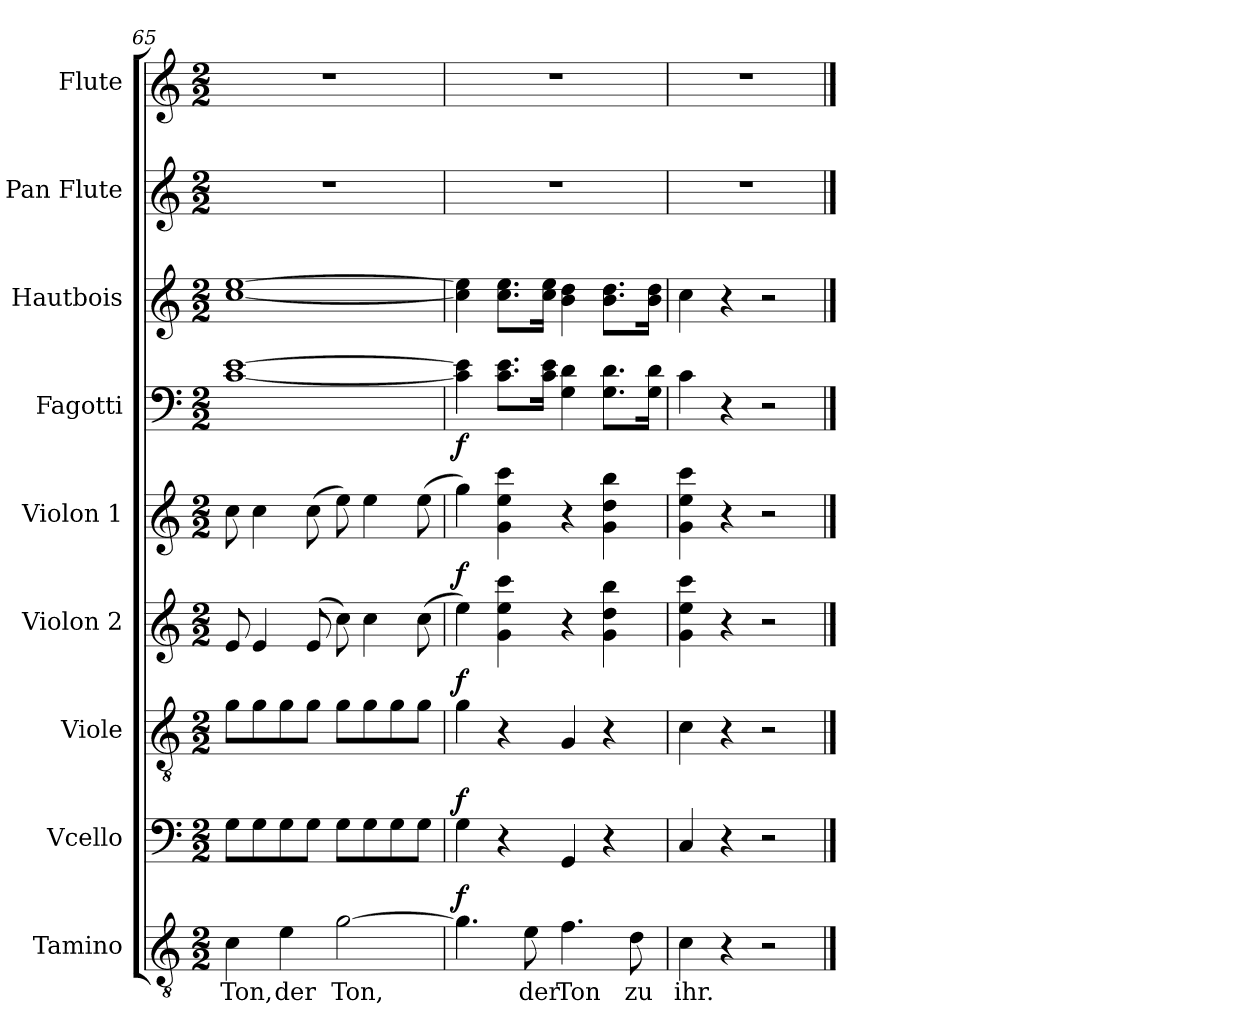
**kern	**text	**dynam	**kern	**dynam	**kern	**dynam	**kern	**dynam	**kern	**dynam	**kern	**dynam	**kern	**kern	**kern
*part9	*part9	*part9	*part8	*part8	*part7	*part7	*part6	*part6	*part5	*part5	*part4	*part4	*part3	*part2	*part1
*staff9	*staff9	*staff9	*staff8	*staff8	*staff7	*staff7	*staff6	*staff6	*staff5	*staff5	*staff4	*staff4	*staff3	*staff2	*staff1
*I"Tamino	*	*	*I"Vcello	*	*I"Viole	*	*I"Violon 2	*	*I"Violon 1	*	*I"Fagotti	*	*I"Hautbois	*I"Pan Flute	*I"Flute
*I'Tamino	*	*	*I'Vlo	*	*I'Vle	*	*I'Vln 2	*	*I'Vln 1	*	*I'Fg	*	*I'Hbs	*I'Pn. Fl.	*I'Flt
*clefGv2	*	*	*clefF4	*	*clefGv2	*	*clefG2	*	*clefG2	*	*clefF4	*	*clefG2	*clefG2	*clefG2
*k[]	*	*	*k[]	*	*k[]	*	*k[]	*	*k[]	*	*k[]	*	*k[]	*k[]	*k[]
*M2/2	*	*	*M2/2	*	*M2/2	*	*M2/2	*	*M2/2	*	*M2/2	*	*M2/2	*M2/2	*M2/2
=65	=65	=65	=65	=65	=65	=65	=65	=65	=65	=65	=65	=65	=65	=65	=65
4c\	Ton,	.	8G\L	.	8g\L	.	8e/	.	8cc\	.	[1c [1e	.	[1cc [1ee	1r	1r
.	.	.	8G\	.	8g\	.	4e/	.	4cc\	.	.	.	.	.	.
4e\	der	.	8G\	.	8g\	.	.	.	.	.	.	.	.	.	.
!	!	!	!	!	!	!	!	!LO:DY:a	!	!LO:DY:a	!	!	!	!	!
.	.	.	8G\J	.	8g\J	.	(8e/	other-dynamics	(8cc\	other-dynamics	.	.	.	.	.
!	!	!LO:DY:a	!	!	!	!LO:DY:a	!	!	!	!	!	!	!	!	!
[2g\	Ton,	other-dynamics	8G\L	.	8g\L	other-dynamics	8cc\)	.	8ee\)	.	.	.	.	.	.
.	.	.	8G\	.	8g\	.	4cc\	.	4ee\	.	.	.	.	.	.
.	.	.	8G\	.	8g\	.	.	.	.	.	.	.	.	.	.
.	.	.	8G\J	.	8g\J	.	(8cc\	.	(8ee\	.	.	.	.	.	.
!!LO:LB:g=z
=66	=66	=66	=66	=66	=66	=66	=66	=66	=66	=66	=66	=66	=66	=66	=66
!	!	!LO:DY:a	!	!LO:DY:a	!	!LO:DY:a	!	!LO:DY:a	!	!	!	!LO:DY:b	!	!	!
4.g\]	.	f	4G\	f	4g\	f	4ee\)	f	4gg\)	.	4c\] 4e\]	f	4cc\] 4ee\]	1r	1r
.	.	.	4r	.	4r	.	4g\ 4ee\ 4ccc\	.	4g\ 4ee\ 4ccc\	.	8.c\ 8.e\L	.	8.cc\ 8.ee\L	.	.
8e\	der	.	.	.	.	.	.	.	.	.	.	.	.	.	.
.	.	.	.	.	.	.	.	.	.	.	16c\ 16e\Jk	.	16cc\ 16ee\Jk	.	.
4.f\	Ton	.	4GG/	.	4G/	.	4r	.	4r	.	4G\ 4d\	.	4b\ 4dd\	.	.
.	.	.	4r	.	4r	.	4g\ 4dd\ 4bb\	.	4g\ 4dd\ 4bb\	.	8.G\ 8.d\L	.	8.b\ 8.dd\L	.	.
8d\	zu	.	.	.	.	.	.	.	.	.	.	.	.	.	.
.	.	.	.	.	.	.	.	.	.	.	16G\ 16d\Jk	.	16b\ 16dd\Jk	.	.
=67	=67	=67	=67	=67	=67	=67	=67	=67	=67	=67	=67	=67	=67	=67	=67
4c\	ihr.	.	4C/	.	4c\	.	4g\ 4ee\ 4ccc\	.	4g\ 4ee\ 4ccc\	.	4c\	.	4cc\	1r	1r
4r	.	.	4r	.	4r	.	4r	.	4r	.	4r	.	4r	.	.
2r	.	.	2r	.	2r	.	2r	.	2r	.	2r	.	2r	.	.
==	==	==	==	==	==	==	==	==	==	==	==	==	==	==	==
*-	*-	*-	*-	*-	*-	*-	*-	*-	*-	*-	*-	*-	*-	*-	*-
